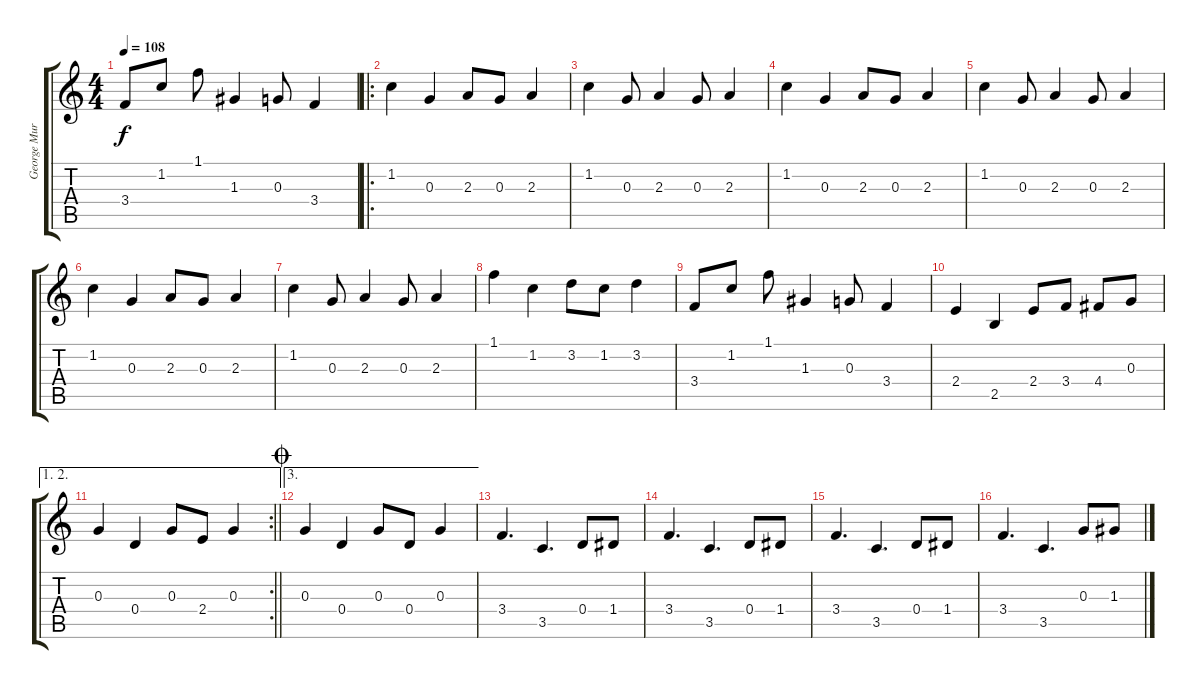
\track ("George Murray-Bass" "George Mur") {instrument synthbass1}
\staff {score tabs}
\tuning (E4 B3 G3 D3 A2 E2) {hide}
\ts (4 4)
\tempo 108
\clef g2
\ks c
3.4.8{dy f} 1.2.8 1.1.8 1.3.4 0.3.8 3.4.4 |
\ro
1.2.4 0.3.4 2.3.8 0.3.8 2.3.4 |
1.2.4 0.3.8 2.3.4 0.3.8 2.3.4 |
1.2.4 0.3.4 2.3.8 0.3.8 2.3.4 |
1.2.4 0.3.8 2.3.4 0.3.8 2.3.4 |
1.2.4 0.3.4 2.3.8 0.3.8 2.3.4 |
1.2.4 0.3.8 2.3.4 0.3.8 2.3.4 |
1.1.4 1.2.4 3.2.8 1.2.8 3.2.4 |
3.4.8 1.2.8 1.1.8 1.3.4 0.3.8 3.4.4 |
2.4.4 2.5.4 2.4.8 3.4.8 4.4.8 0.3.8 |
\ae (1 2)
\rc 2
\barLineRight lightlight
0.3.4 0.4.4 0.3.8 2.4.8 0.3.4 |
\ae 3
\jump coda
0.3.4 0.4.4 0.3.8 0.4.8 0.3.4 |
3.4.4{d} 3.5.4{d} 0.4.8 1.4.8 |
3.4.4{d} 3.5.4{d} 0.4.8 1.4.8 |
3.4.4{d} 3.5.4{d} 0.4.8 1.4.8 |
3.4.4{d} 3.5.4{d} 0.3.8 1.3.8
